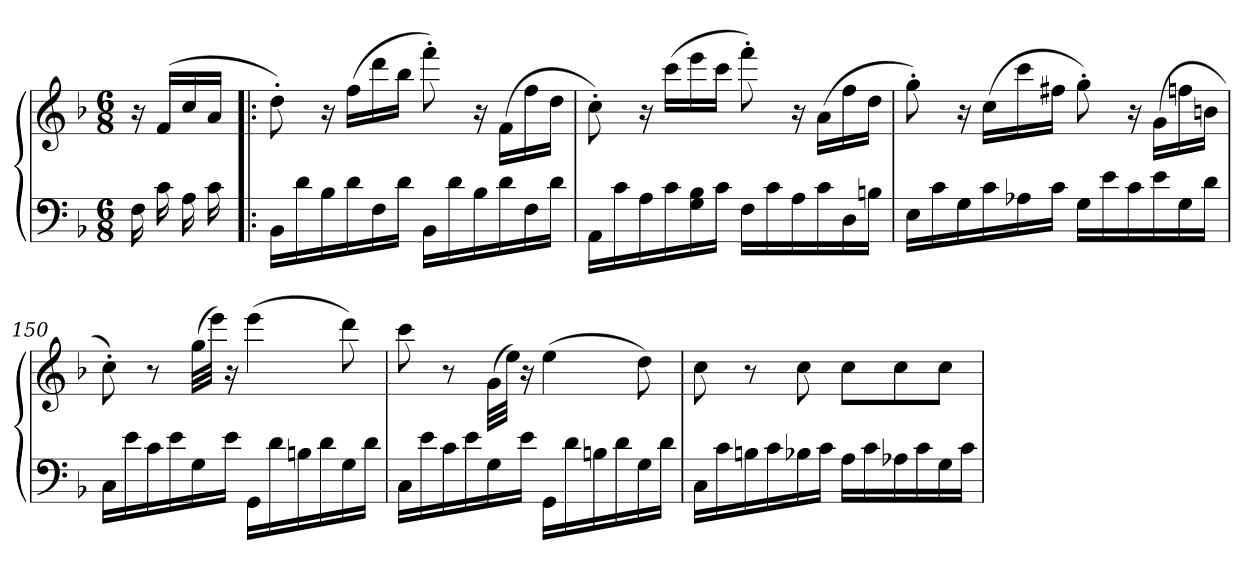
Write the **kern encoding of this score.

**kern	**kern
*part1	*part1
*staff2	*staff1
*clefF4	*clefG2
*k[b-]	*k[b-]
*F:	*F:
*M6/8	*M6/8
=	=
16F	16r
16c	(16fLL
16A	16cc
16c	16aJJ
=147!|:	=147!|:
16BB-LL	8dd')
16d	.
16B-	16r
16d	(16ffLL
16F	16ddd
16dJJ	16bb-JJ
16BB-LL	8fff')
16d	.
16B-	16r
16d	(16fLL
16F	16ff
16dJJ	16ddJJ
=148	=148
16AALL	8cc')
16c	.
16A	16r
16c	(16cccLL
16G 16B-	16eee
16cJJ	16cccJJ
16FLL	8fff')
16c	.
16A	16r
16c	(16aLL
16D	16ff
16BnJJ	16ddJJ
=149	=149
16ELL	8gg')
16c	.
16G	16r
16c	(16ccLL
16A-X	16ccc
16cJJ	16ff#XJJ
16GLL	8gg')
16e	.
16c	16r
16e	(16gLL
16G	16ffn
16dJJ	16bnJJ
=150	=150
16CLL	8cc')
16e	.
16c	8r
16e	.
16G	(32ggLLL
.	32eeeJJJ)
16eJJ	16r
16GGLL	(4eee
16d	.
16Bn	.
16d	.
16G	8ddd)
16dJJ	.
=151	=151
16CLL	8ccc
16e	.
16c	8r
16e	.
16G	(32gLLL
.	32eeJJJ)
16eJJ	16r
16GGLL	(4ee
16d	.
16Bn	.
16d	.
16G	8dd)
16dJJ	.
=152	=152
16CLL	8cc
16c	.
16Bn	8r
16c	.
16B-X	8cc
16cJJ	.
16ALL	8ccL
16c	.
16A-X	8cc
16c	.
16G	8ccJ
16cJJ	.
=	=
*-	*-
